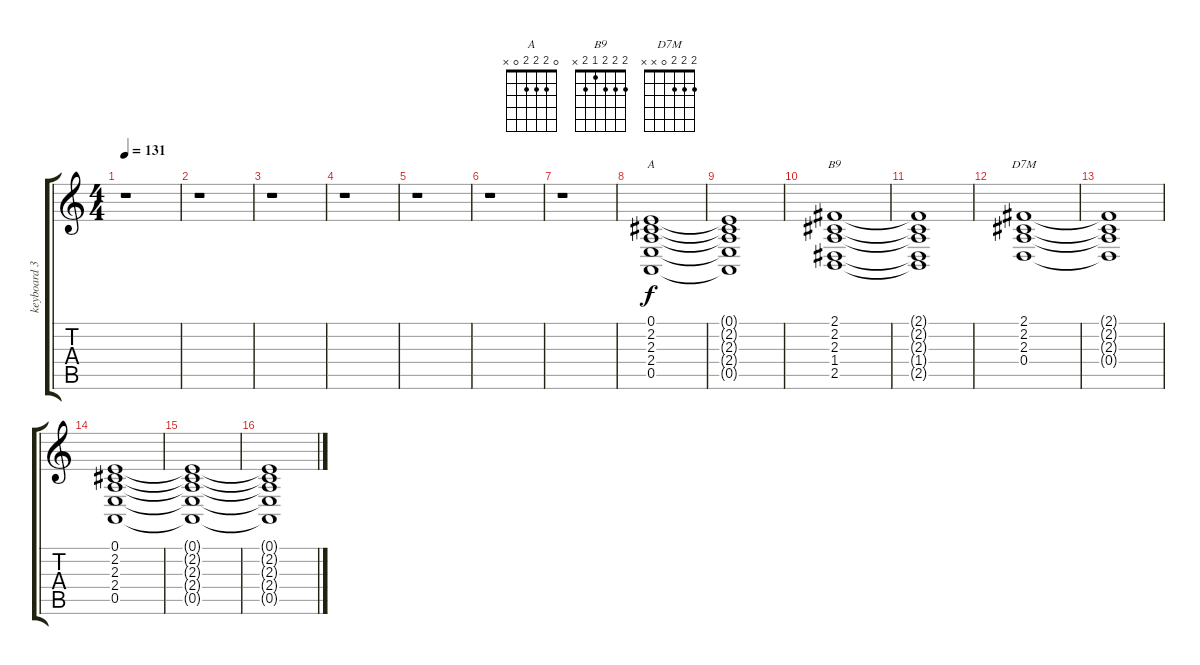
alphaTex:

\track ("keyboard 3" "keyboard 3") {instrument electricgrandpiano}
\staff {score tabs}
\tuning (E4 B3 G3 D3 A2 E2) {hide}
\chord ("A" 0 2 2 2 0 x)
\chord ("B9" 2 2 2 1 2 x)
\chord ("D7M" 2 2 2 0 x x)
\ts (4 4)
\tempo 131
\clef g2
\ks c
r.1{dy f instrument electricgrandpiano} |
r.1 |
r.1 |
r.1 |
r.1 |
r.1 |
r.1 |
(0.1 2.2 2.3 2.4 0.5).1{ch "A"} |
(0.1{t} 2.2{t} 2.3{t} 2.4{t} 0.5{t}).1 |
(2.1 2.2 2.3 1.4 2.5).1{ch "B9"} |
(2.1{t} 2.2{t} 2.3{t} 1.4{t} 2.5{t}).1 |
(2.1 2.2 2.3 0.4).1{ch "D7M"} |
(2.1{t} 2.2{t} 2.3{t} 0.4{t}).1 |
(0.1 2.2 2.3 2.4 0.5).1 |
(0.1{t} 2.2{t} 2.3{t} 2.4{t} 0.5{t}).1 |
(0.1{t} 2.2{t} 2.3{t} 2.4{t} 0.5{t}).1
